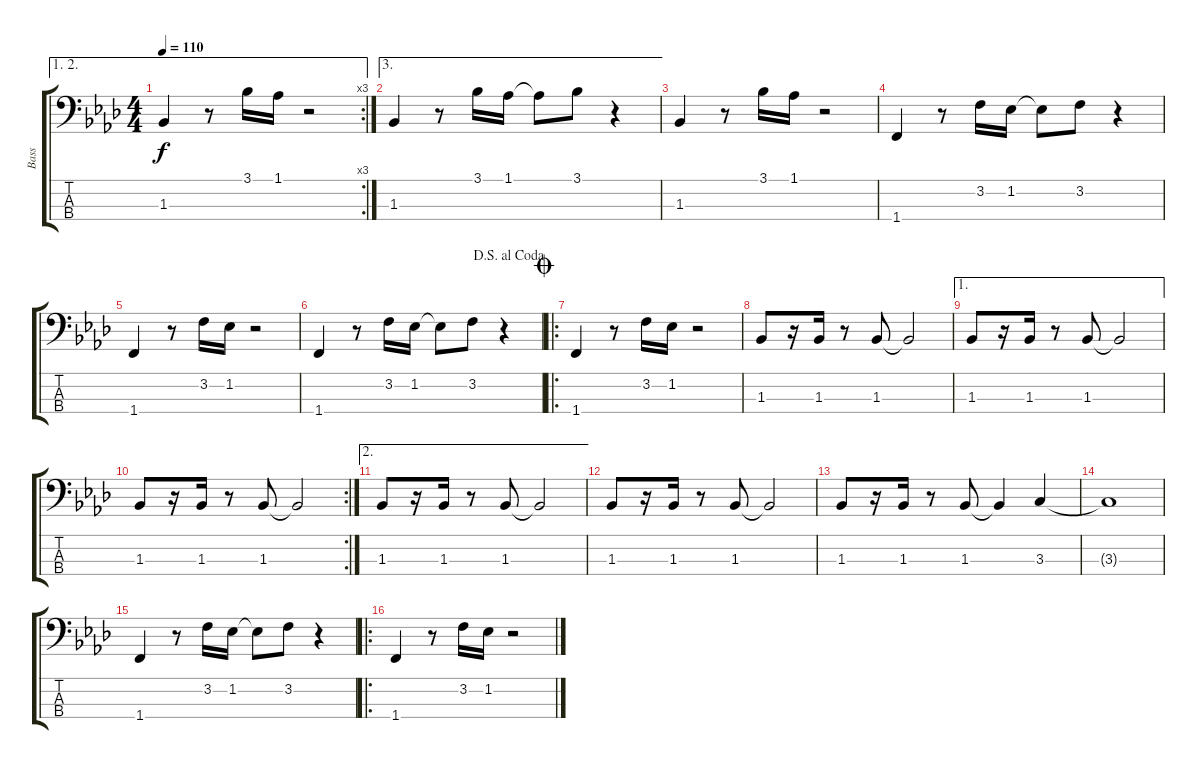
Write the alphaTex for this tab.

\track ("Bass" "Bass") {instrument electricbassfinger}
\staff {score tabs}
\tuning (G2 D2 A1 E1) {hide}
\ae (1 2)
\rc 3
\ts (4 4)
\tempo 110
\clef f4
\ks ab
1.3.4{dy f} r.8 3.1.16 1.1.16 r.2 |
\ae 3
1.3.4 r.8 3.1.16 1.1.16 1.1{t}.8 3.1.8 r.4 |
1.3.4 r.8 3.1.16 1.1.16 r.2 |
1.4.4 r.8 3.2.16 1.2.16 1.2{t}.8 3.2.8 r.4 |
1.4.4 r.8 3.2.16 1.2.16 r.2 |
\jump dalsegnoalcoda
1.4.4 r.8 3.2.16 1.2.16 1.2{t}.8 3.2.8 r.4 |
\ro
\jump coda
1.4.4 r.8 3.2.16 1.2.16 r.2 |
1.3.8 r.16 1.3.16 r.8 1.3.8 1.3{t}.2 |
\ae 1
1.3.8 r.16 1.3.16 r.8 1.3.8 1.3{t}.2 |
\rc 2
1.3.8 r.16 1.3.16 r.8 1.3.8 1.3{t}.2 |
\ae 2
1.3.8 r.16 1.3.16 r.8 1.3.8 1.3{t}.2 |
1.3.8 r.16 1.3.16 r.8 1.3.8 1.3{t}.2 |
1.3.8 r.16 1.3.16 r.8 1.3.8 1.3{t}.4 3.3.4 |
3.3{t}.1 |
1.4.4 r.8 3.2.16 1.2.16 1.2{t}.8 3.2.8 r.4 |
\ro
1.4.4 r.8 3.2.16 1.2.16 r.2
